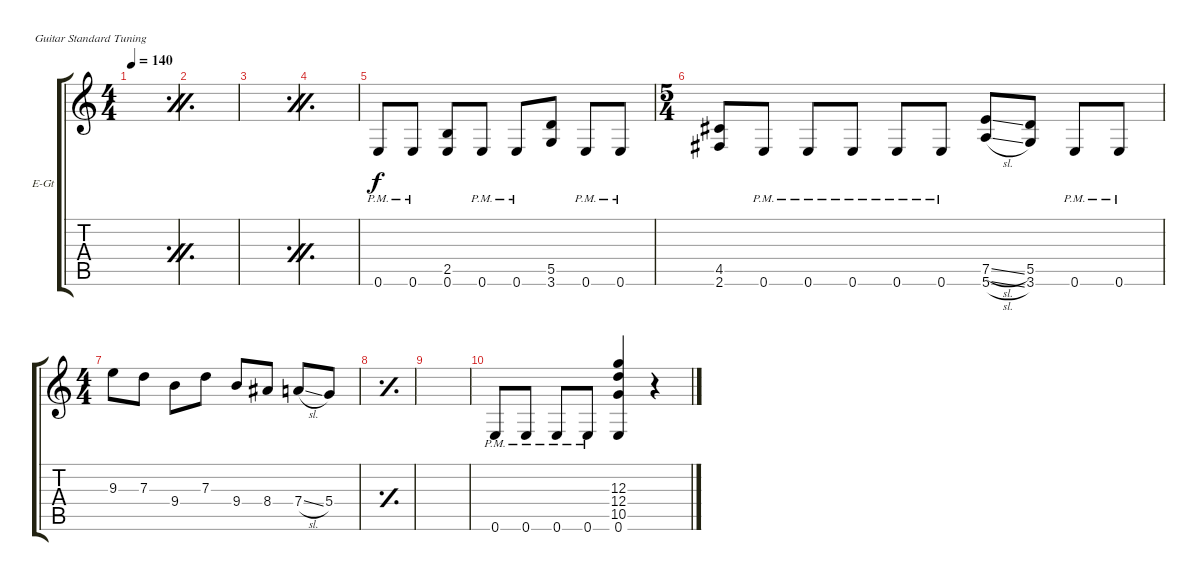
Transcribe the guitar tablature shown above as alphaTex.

\defaultSystemsLayout 4
\bracketExtendMode groupsimilarinstruments
\firstSystemTrackNameOrientation horizontal
\otherSystemsTrackNameOrientation horizontal
\track ("Rhythm Guitar" "E-Gt") {instrument distortionguitar}
\staff {score tabs}
\tuning (E4 B3 G3 D3 A2 E2)
\ts (4 4)
\tempo 140
\clef g2
\simile firstofdouble
\ks c
|
\simile secondofdouble
|
\simile firstofdouble
|
\simile secondofdouble
|
0.6{pm}.8 0.6{pm}.8 (2.5 0.6).8 0.6{pm}.8 0.6{pm}.8 (5.5 3.6).8 0.6{pm}.8 0.6{pm}.8 |
\ts (5 4)
(4.5 2.6).8 0.6{pm}.8 0.6{pm}.8 0.6{pm}.8 0.6{pm}.8 0.6{pm}.8 (7.5{sl} 5.6{sl}).8 (5.5 3.6).8 0.6{pm}.8 0.6{pm}.8 |
\ts (4 4)
9.3.8 7.3.8 9.4.8 7.3.8 9.4.8 8.4.8 7.4{sl}.8 5.4.8 |
\simile simple
|
|
\simile none
0.6{pm}.8 0.6{pm}.8 0.6{pm}.8 0.6{pm}.8 (12.4 10.5 0.6 12.3).4 r.4
